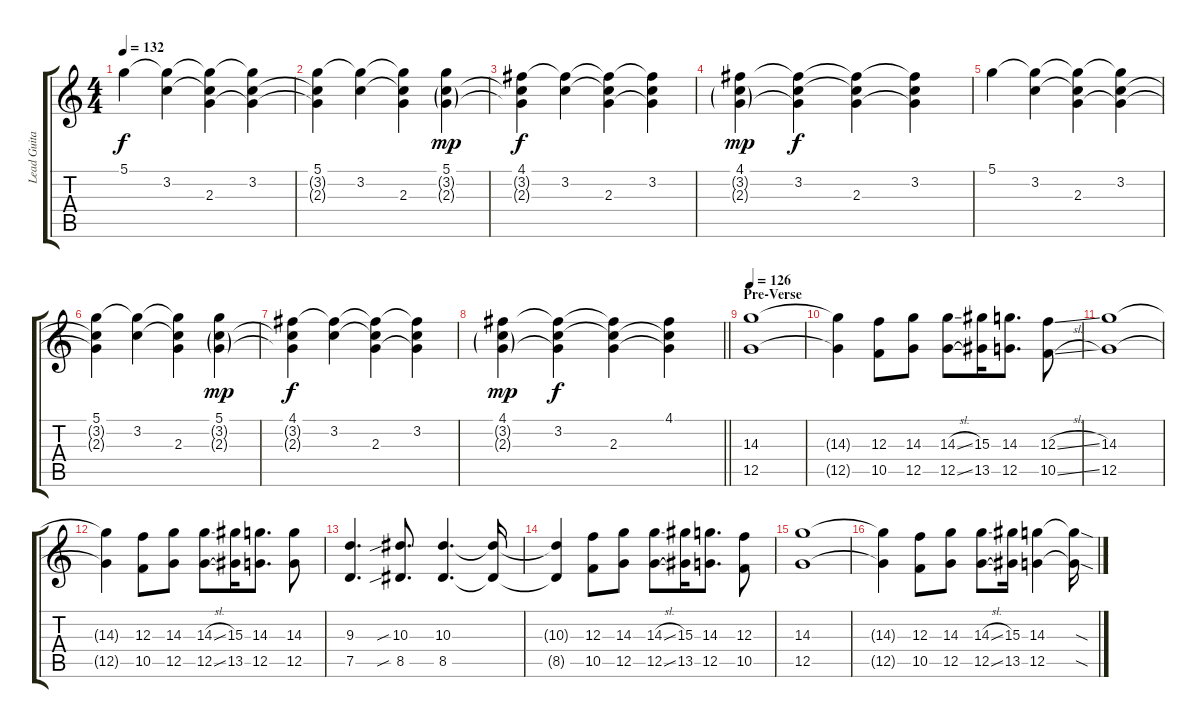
\track ("Lead Guitar (elec. w/dist.)" "Lead Guita") {instrument distortionguitar}
\staff {score tabs}
\tuning (D4 A3 F3 C3 G2 C2) {hide}
\ts (4 4)
\tempo 132
\clef g2
\ks c
5.1.4{dy f} (5.1{t} 3.2).4 (5.1{t} 3.2{t} 2.3).4 (5.1{t} 3.2 2.3{t}).4 |
(5.1 3.2{t} 2.3{t}).4 (5.1{t} 3.2).4 (5.1{t} 3.2{t} 2.3).4 (5.1 3.2{g} 2.3{g}).4{dy mp} |
(4.1 3.2{t} 2.3{t}).4{dy f} (4.1{t} 3.2).4 (4.1{t} 3.2{t} 2.3).4 (4.1{t} 3.2 2.3{t}).4 |
(4.1 3.2{g} 2.3{g}).4{dy mp} (4.1{t} 3.2 2.3{t}).4{dy f} (4.1{t} 3.2{t} 2.3).4 (4.1{t} 3.2 2.3{t}).4 |
5.1.4 (5.1{t} 3.2).4 (5.1{t} 3.2{t} 2.3).4 (5.1{t} 3.2 2.3{t}).4 |
(5.1 3.2{t} 2.3{t}).4 (5.1{t} 3.2).4 (5.1{t} 3.2{t} 2.3).4 (5.1 3.2{g} 2.3{g}).4{dy mp} |
(4.1 3.2{t} 2.3{t}).4{dy f} (4.1{t} 3.2).4 (4.1{t} 3.2{t} 2.3).4 (4.1{t} 3.2 2.3{t}).4 |
\barLineRight lightlight
(4.1 3.2{g} 2.3{g}).4{dy mp} (4.1{t} 3.2 2.3{t}).4{dy f} (4.1{t} 3.2{t} 2.3).4 (4.1 3.2{t} 2.3{t}).4 |
\section ("" "Pre-Verse")
\tempo 126
(14.3 12.5).1 |
(14.3{t} 12.5{t}).4 (12.3 10.5).8 (14.3 12.5).8 (14.3{sl} 12.5{sl}).8 (15.3 13.5).16 (14.3 12.5).8{d} (12.3{sl} 10.5{sl}).8 |
(14.3 12.5).1 |
(14.3{t} 12.5{t}).4 (12.3 10.5).8 (14.3 12.5).8 (14.3{sl} 12.5{sl}).8 (15.3 13.5).16 (14.3 12.5).8{d} (14.3 12.5).8 |
(9.3 7.5).4{d} (10.3{sib} 8.5{sib}).8{d} (10.3 8.5).4{d} (10.3{t} 8.5{t}).16 |
(10.3{t} 8.5{t}).4 (12.3 10.5).8 (14.3 12.5).8 (14.3{sl} 12.5{sl}).8 (15.3 13.5).16 (14.3 12.5).8{d} (12.3 10.5).8 |
(14.3 12.5).1 |
(14.3{t} 12.5{t}).4 (12.3 10.5).8 (14.3 12.5).8 (14.3{sl} 12.5{sl}).8 (15.3 13.5).16 (14.3 12.5).4 (14.3{sod t} 12.5{sod t}).16
